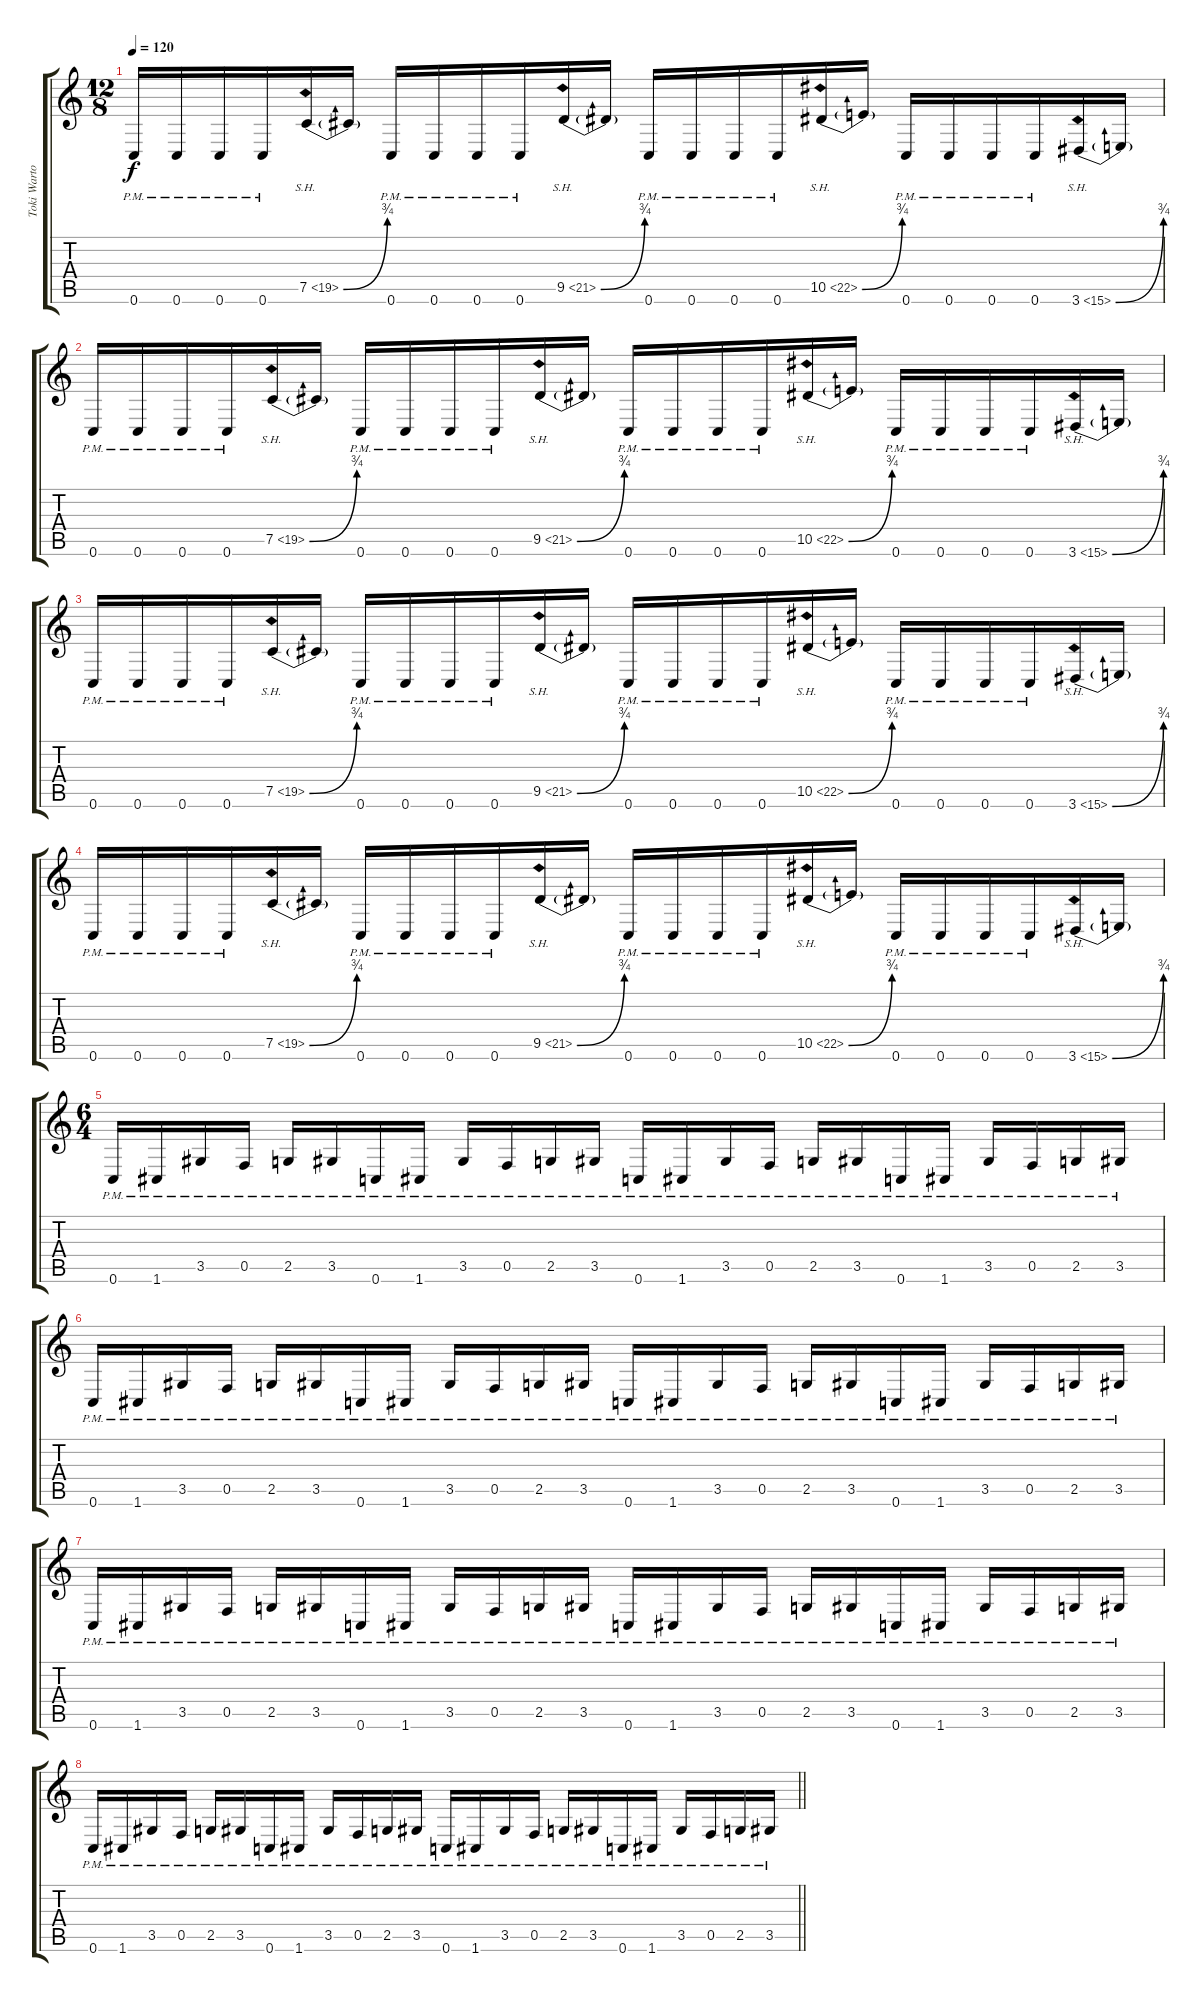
\track ("Toki Wartooth (Lead Guitar 2)" "Toki Warto") {instrument distortionguitar}
\staff {score tabs}
\tuning (C4 G3 Eb3 Bb2 F2 C2) {hide}
\ts (12 8)
\tempo 120
\clef g2
\ks c
0.6{pm}.16{dy f} 0.6{pm}.16 0.6{pm}.16 0.6{pm}.16 7.5{be (bend 0 0 60 3) sh 12}.16 7.5{t}.16 0.6{pm}.16 0.6{pm}.16 0.6{pm}.16 0.6{pm}.16 9.5{be (bend 0 0 60 3) sh 12}.16 9.5{t}.16 0.6{pm}.16 0.6{pm}.16 0.6{pm}.16 0.6{pm}.16 10.5{be (bend 0 0 60 3) sh 12}.16 10.5{t}.16 0.6{pm}.16 0.6{pm}.16 0.6{pm}.16 0.6{pm}.16 3.6{be (bend 0 0 60 3) sh 12}.16 3.6{t}.16 |
0.6{pm}.16 0.6{pm}.16 0.6{pm}.16 0.6{pm}.16 7.5{be (bend 0 0 60 3) sh 12}.16 7.5{t}.16 0.6{pm}.16 0.6{pm}.16 0.6{pm}.16 0.6{pm}.16 9.5{be (bend 0 0 60 3) sh 12}.16 9.5{t}.16 0.6{pm}.16 0.6{pm}.16 0.6{pm}.16 0.6{pm}.16 10.5{be (bend 0 0 60 3) sh 12}.16 10.5{t}.16 0.6{pm}.16 0.6{pm}.16 0.6{pm}.16 0.6{pm}.16 3.6{be (bend 0 0 60 3) sh 12}.16 3.6{t}.16 |
0.6{pm}.16 0.6{pm}.16 0.6{pm}.16 0.6{pm}.16 7.5{be (bend 0 0 60 3) sh 12}.16 7.5{t}.16 0.6{pm}.16 0.6{pm}.16 0.6{pm}.16 0.6{pm}.16 9.5{be (bend 0 0 60 3) sh 12}.16 9.5{t}.16 0.6{pm}.16 0.6{pm}.16 0.6{pm}.16 0.6{pm}.16 10.5{be (bend 0 0 60 3) sh 12}.16 10.5{t}.16 0.6{pm}.16 0.6{pm}.16 0.6{pm}.16 0.6{pm}.16 3.6{be (bend 0 0 60 3) sh 12}.16 3.6{t}.16 |
0.6{pm}.16 0.6{pm}.16 0.6{pm}.16 0.6{pm}.16 7.5{be (bend 0 0 60 3) sh 12}.16 7.5{t}.16 0.6{pm}.16 0.6{pm}.16 0.6{pm}.16 0.6{pm}.16 9.5{be (bend 0 0 60 3) sh 12}.16 9.5{t}.16 0.6{pm}.16 0.6{pm}.16 0.6{pm}.16 0.6{pm}.16 10.5{be (bend 0 0 60 3) sh 12}.16 10.5{t}.16 0.6{pm}.16 0.6{pm}.16 0.6{pm}.16 0.6{pm}.16 3.6{be (bend 0 0 60 3) sh 12}.16 3.6{t}.16 |
\ts (6 4)
0.6{pm}.16 1.6{pm}.16 3.5{pm}.16 0.5{pm}.16 2.5{pm}.16 3.5{pm}.16 0.6{pm}.16 1.6{pm}.16 3.5{pm}.16 0.5{pm}.16 2.5{pm}.16 3.5{pm}.16 0.6{pm}.16 1.6{pm}.16 3.5{pm}.16 0.5{pm}.16 2.5{pm}.16 3.5{pm}.16 0.6{pm}.16 1.6{pm}.16 3.5{pm}.16 0.5{pm}.16 2.5{pm}.16 3.5{pm}.16 |
0.6{pm}.16 1.6{pm}.16 3.5{pm}.16 0.5{pm}.16 2.5{pm}.16 3.5{pm}.16 0.6{pm}.16 1.6{pm}.16 3.5{pm}.16 0.5{pm}.16 2.5{pm}.16 3.5{pm}.16 0.6{pm}.16 1.6{pm}.16 3.5{pm}.16 0.5{pm}.16 2.5{pm}.16 3.5{pm}.16 0.6{pm}.16 1.6{pm}.16 3.5{pm}.16 0.5{pm}.16 2.5{pm}.16 3.5{pm}.16 |
0.6{pm}.16 1.6{pm}.16 3.5{pm}.16 0.5{pm}.16 2.5{pm}.16 3.5{pm}.16 0.6{pm}.16 1.6{pm}.16 3.5{pm}.16 0.5{pm}.16 2.5{pm}.16 3.5{pm}.16 0.6{pm}.16 1.6{pm}.16 3.5{pm}.16 0.5{pm}.16 2.5{pm}.16 3.5{pm}.16 0.6{pm}.16 1.6{pm}.16 3.5{pm}.16 0.5{pm}.16 2.5{pm}.16 3.5{pm}.16 |
\barLineRight lightlight
0.6{pm}.16 1.6{pm}.16 3.5{pm}.16 0.5{pm}.16 2.5{pm}.16 3.5{pm}.16 0.6{pm}.16 1.6{pm}.16 3.5{pm}.16 0.5{pm}.16 2.5{pm}.16 3.5{pm}.16 0.6{pm}.16 1.6{pm}.16 3.5{pm}.16 0.5{pm}.16 2.5{pm}.16 3.5{pm}.16 0.6{pm}.16 1.6{pm}.16 3.5{pm}.16 0.5{pm}.16 2.5{pm}.16 3.5{pm}.16
